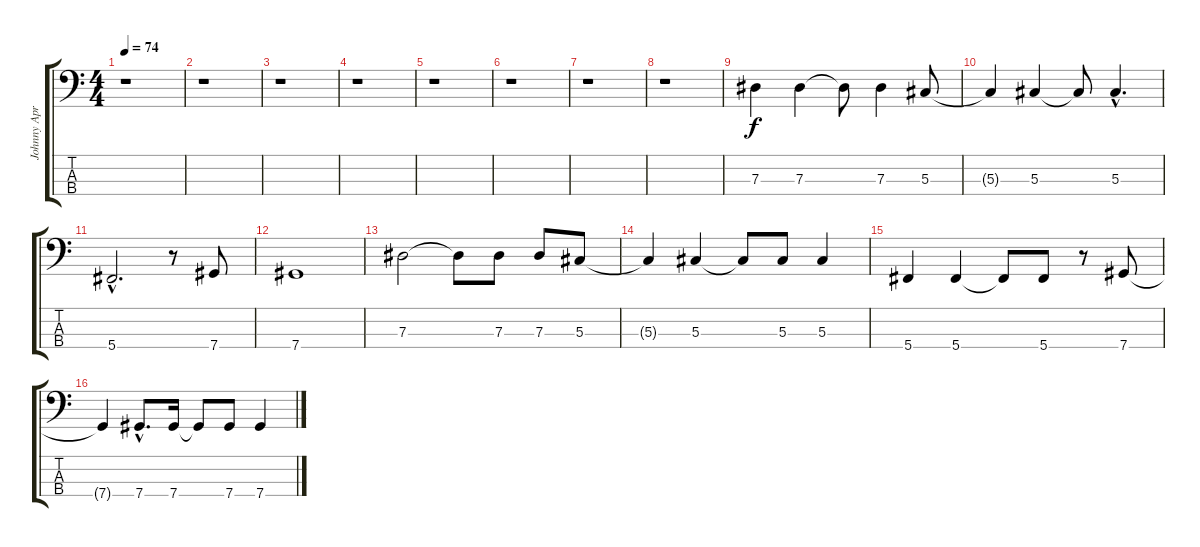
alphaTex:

\track ("Johnny April" "Johnny Apr") {instrument acousticbass}
\staff {score tabs}
\tuning (Gb2 Db2 Ab1 Db1) {hide}
\ts (4 4)
\tempo 74
\clef f4
\ks c
r.1{dy f instrument acousticbass} |
r.1 |
r.1 |
r.1 |
r.1 |
r.1 |
r.1 |
r.1 |
7.3.4 7.3.4 7.3{t}.8 7.3.4 5.3.8 |
5.3{t}.4 5.3.4 5.3{t}.8 5.3{hac}.4{d} |
5.4{hac}.2{d} r.8 7.4.8 |
7.4.1 |
7.3.2 7.3{t}.8 7.3.8 7.3.8 5.3.8 |
5.3{t}.4 5.3.4 5.3{t}.8 5.3.8 5.3.4 |
5.4.4 5.4.4 5.4{t}.8 5.4.8 r.8 7.4.8 |
7.4{t}.4 7.4{hac}.8{d} 7.4.16 7.4{t}.8 7.4.8 7.4.4
